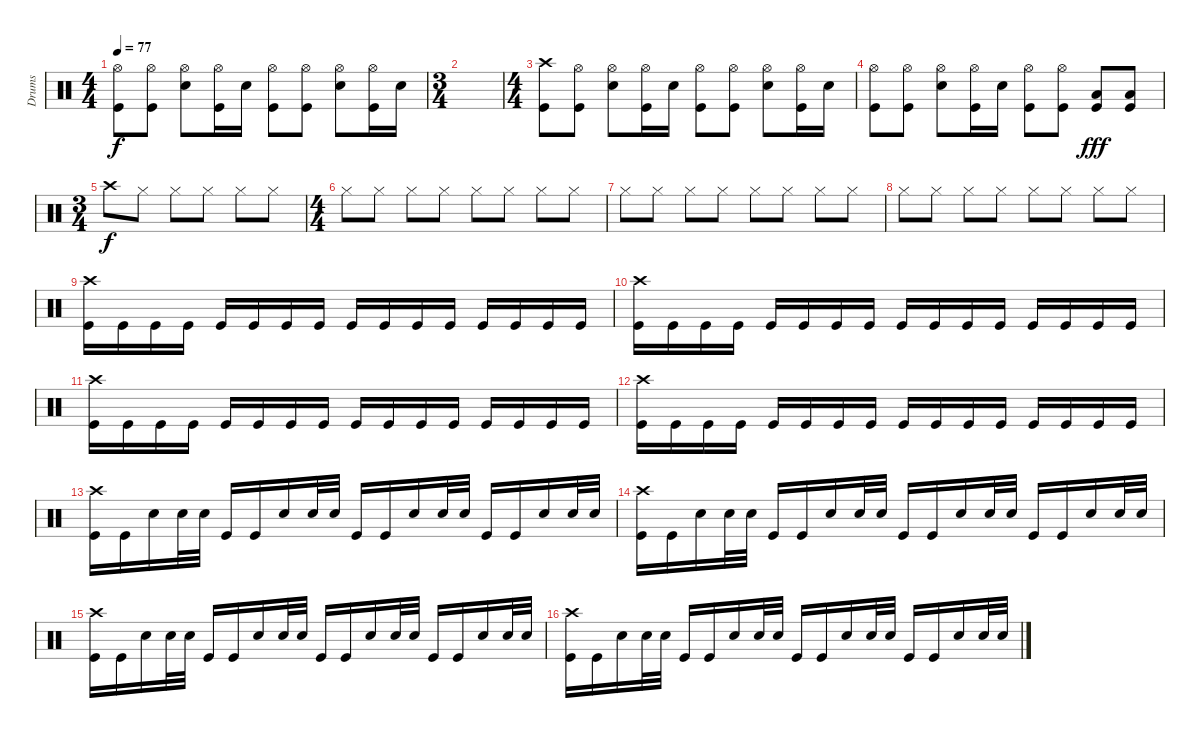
\track ("Drums" "Drums") {instrument percussion}
\staff {score}
\articulation defaults
\ts (4 4)
\tempo 77
\clef neutral
\ks c
("Hi-Hat (open)" "Kick (hit)").8{dy f} ("Hi-Hat (open)" "Kick (hit)").8 ("Hi-Hat (open)" "Snare (hit) 2").8 ("Hi-Hat (open)" "Kick (hit)").16 "Snare (hit) 2".16 ("Hi-Hat (open)" "Kick (hit)").8 ("Hi-Hat (open)" "Kick (hit)").8 ("Hi-Hat (open)" "Snare (hit) 2").8 ("Hi-Hat (open)" "Kick (hit)").16 "Snare (hit) 2".16 |
\ts (3 4)
|
\ts (4 4)
("Crash high (hit)" "Kick (hit)").8 ("Hi-Hat (open)" "Kick (hit)").8 ("Hi-Hat (open)" "Snare (hit) 2").8 ("Hi-Hat (open)" "Kick (hit)").16 "Snare (hit) 2".16 ("Hi-Hat (open)" "Kick (hit)").8 ("Hi-Hat (open)" "Kick (hit)").8 ("Hi-Hat (open)" "Snare (hit) 2").8 ("Hi-Hat (open)" "Kick (hit)").16 "Snare (hit) 2".16 |
("Hi-Hat (open)" "Kick (hit)").8 ("Hi-Hat (open)" "Kick (hit)").8 ("Hi-Hat (open)" "Snare (hit) 2").8 ("Hi-Hat (open)" "Kick (hit)").16 "Snare (hit) 2".16 ("Hi-Hat (open)" "Kick (hit)").8 ("Hi-Hat (open)" "Kick (hit)").8 ("Low Tom (hit)" "Kick (hit)").8{dy fff} ("Low Tom (hit)" "Kick (hit)").8 |
\ts (3 4)
"Crash high (hit)".8{dy f} "Hi-Hat (closed)".8 "Hi-Hat (closed)".8 "Hi-Hat (closed)".8 "Hi-Hat (closed)".8 "Hi-Hat (closed)".8 |
\ts (4 4)
"Hi-Hat (closed)".8 "Hi-Hat (closed)".8 "Hi-Hat (closed)".8 "Hi-Hat (closed)".8 "Hi-Hat (closed)".8 "Hi-Hat (closed)".8 "Hi-Hat (closed)".8 "Hi-Hat (closed)".8 |
"Hi-Hat (closed)".8 "Hi-Hat (closed)".8 "Hi-Hat (closed)".8 "Hi-Hat (closed)".8 "Hi-Hat (closed)".8 "Hi-Hat (closed)".8 "Hi-Hat (closed)".8 "Hi-Hat (closed)".8 |
"Hi-Hat (closed)".8 "Hi-Hat (closed)".8 "Hi-Hat (closed)".8 "Hi-Hat (closed)".8 "Hi-Hat (closed)".8 "Hi-Hat (closed)".8 "Hi-Hat (closed)".8 "Hi-Hat (closed)".8 |
("Crash high (hit)" "Kick (hit)").16 "Kick (hit)".16 "Kick (hit)".16 "Kick (hit)".16 "Kick (hit)".16 "Kick (hit)".16 "Kick (hit)".16 "Kick (hit)".16 "Kick (hit)".16 "Kick (hit)".16 "Kick (hit)".16 "Kick (hit)".16 "Kick (hit)".16 "Kick (hit)".16 "Kick (hit)".16 "Kick (hit)".16 |
("Crash high (hit)" "Kick (hit)").16 "Kick (hit)".16 "Kick (hit)".16 "Kick (hit)".16 "Kick (hit)".16 "Kick (hit)".16 "Kick (hit)".16 "Kick (hit)".16 "Kick (hit)".16 "Kick (hit)".16 "Kick (hit)".16 "Kick (hit)".16 "Kick (hit)".16 "Kick (hit)".16 "Kick (hit)".16 "Kick (hit)".16 |
("Crash high (hit)" "Kick (hit)").16 "Kick (hit)".16 "Kick (hit)".16 "Kick (hit)".16 "Kick (hit)".16 "Kick (hit)".16 "Kick (hit)".16 "Kick (hit)".16 "Kick (hit)".16 "Kick (hit)".16 "Kick (hit)".16 "Kick (hit)".16 "Kick (hit)".16 "Kick (hit)".16 "Kick (hit)".16 "Kick (hit)".16 |
("Crash high (hit)" "Kick (hit)").16 "Kick (hit)".16 "Kick (hit)".16 "Kick (hit)".16 "Kick (hit)".16 "Kick (hit)".16 "Kick (hit)".16 "Kick (hit)".16 "Kick (hit)".16 "Kick (hit)".16 "Kick (hit)".16 "Kick (hit)".16 "Kick (hit)".16 "Kick (hit)".16 "Kick (hit)".16 "Kick (hit)".16 |
("Crash high (hit)" "Kick (hit)").16 "Kick (hit)".16 "Snare (hit) 2".16 "Snare (hit) 2".32 "Snare (hit) 2".32 "Kick (hit)".16 "Kick (hit)".16 "Snare (hit) 2".16 "Snare (hit) 2".32 "Snare (hit) 2".32 "Kick (hit)".16 "Kick (hit)".16 "Snare (hit) 2".16 "Snare (hit) 2".32 "Snare (hit) 2".32 "Kick (hit)".16 "Kick (hit)".16 "Snare (hit) 2".16 "Snare (hit) 2".32 "Snare (hit) 2".32 |
("Crash high (hit)" "Kick (hit)").16 "Kick (hit)".16 "Snare (hit) 2".16 "Snare (hit) 2".32 "Snare (hit) 2".32 "Kick (hit)".16 "Kick (hit)".16 "Snare (hit) 2".16 "Snare (hit) 2".32 "Snare (hit) 2".32 "Kick (hit)".16 "Kick (hit)".16 "Snare (hit) 2".16 "Snare (hit) 2".32 "Snare (hit) 2".32 "Kick (hit)".16 "Kick (hit)".16 "Snare (hit) 2".16 "Snare (hit) 2".32 "Snare (hit) 2".32 |
("Crash high (hit)" "Kick (hit)").16 "Kick (hit)".16 "Snare (hit) 2".16 "Snare (hit) 2".32 "Snare (hit) 2".32 "Kick (hit)".16 "Kick (hit)".16 "Snare (hit) 2".16 "Snare (hit) 2".32 "Snare (hit) 2".32 "Kick (hit)".16 "Kick (hit)".16 "Snare (hit) 2".16 "Snare (hit) 2".32 "Snare (hit) 2".32 "Kick (hit)".16 "Kick (hit)".16 "Snare (hit) 2".16 "Snare (hit) 2".32 "Snare (hit) 2".32 |
("Crash high (hit)" "Kick (hit)").16 "Kick (hit)".16 "Snare (hit) 2".16 "Snare (hit) 2".32 "Snare (hit) 2".32 "Kick (hit)".16 "Kick (hit)".16 "Snare (hit) 2".16 "Snare (hit) 2".32 "Snare (hit) 2".32 "Kick (hit)".16 "Kick (hit)".16 "Snare (hit) 2".16 "Snare (hit) 2".32 "Snare (hit) 2".32 "Kick (hit)".16 "Kick (hit)".16 "Snare (hit) 2".16 "Snare (hit) 2".32 "Snare (hit) 2".32
